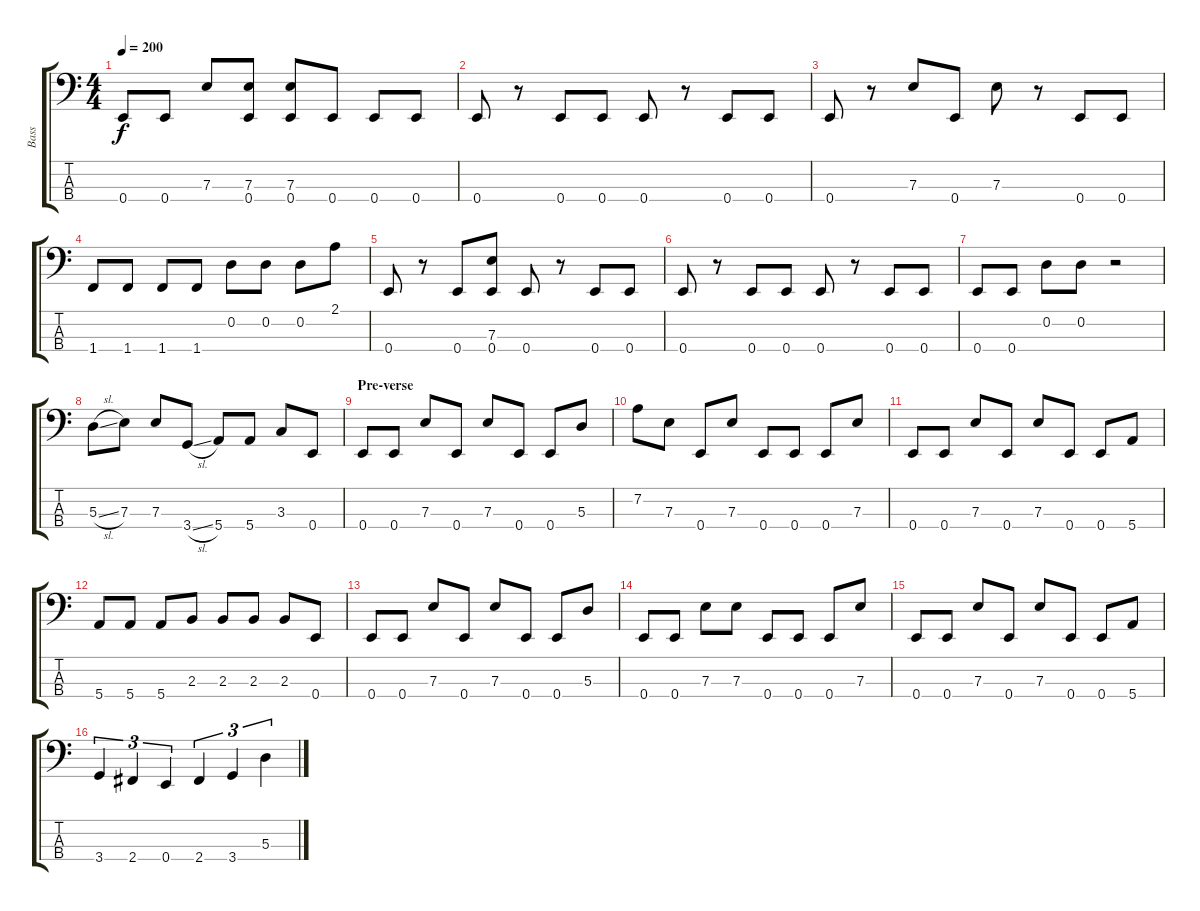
\track ("Bass" "Bass") {instrument electricbassfinger}
\staff {score tabs}
\tuning (G2 D2 A1 E1) {hide}
\ts (4 4)
\tempo 200
\clef f4
\ks c
0.4.8{dy f} 0.4.8 7.3.8 (7.3 0.4).8 (7.3 0.4).8 0.4.8 0.4.8 0.4.8 |
0.4.8 r.8 0.4.8 0.4.8 0.4.8 r.8 0.4.8 0.4.8 |
0.4.8 r.8 7.3.8 0.4.8 7.3.8 r.8 0.4.8 0.4.8 |
1.4.8 1.4.8 1.4.8 1.4.8 0.2.8 0.2.8 0.2.8 2.1.8 |
0.4.8 r.8 0.4.8 (7.3 0.4).8 0.4.8 r.8 0.4.8 0.4.8 |
0.4.8 r.8 0.4.8 0.4.8 0.4.8 r.8 0.4.8 0.4.8 |
0.4.8 0.4.8 0.2.8 0.2.8 r.2 |
5.3{sl}.8 7.3.8 7.3.8 3.4{sl}.8 5.4.8 5.4.8 3.3.8 0.4.8 |
\section ("" "Pre-verse")
0.4.8 0.4.8 7.3.8 0.4.8 7.3.8 0.4.8 0.4.8 5.3.8 |
7.2.8 7.3.8 0.4.8 7.3.8 0.4.8 0.4.8 0.4.8 7.3.8 |
0.4.8 0.4.8 7.3.8 0.4.8 7.3.8 0.4.8 0.4.8 5.4.8 |
5.4.8 5.4.8 5.4.8 2.3.8 2.3.8 2.3.8 2.3.8 0.4.8 |
0.4.8 0.4.8 7.3.8 0.4.8 7.3.8 0.4.8 0.4.8 5.3.8 |
0.4.8 0.4.8 7.3.8 7.3.8 0.4.8 0.4.8 0.4.8 7.3.8 |
0.4.8 0.4.8 7.3.8 0.4.8 7.3.8 0.4.8 0.4.8 5.4.8 |
3.4.4{tu (3 2)} 2.4.4{tu (3 2)} 0.4.4{tu (3 2)} 2.4.4{tu (3 2)} 3.4.4{tu (3 2)} 5.3.4{tu (3 2)}
